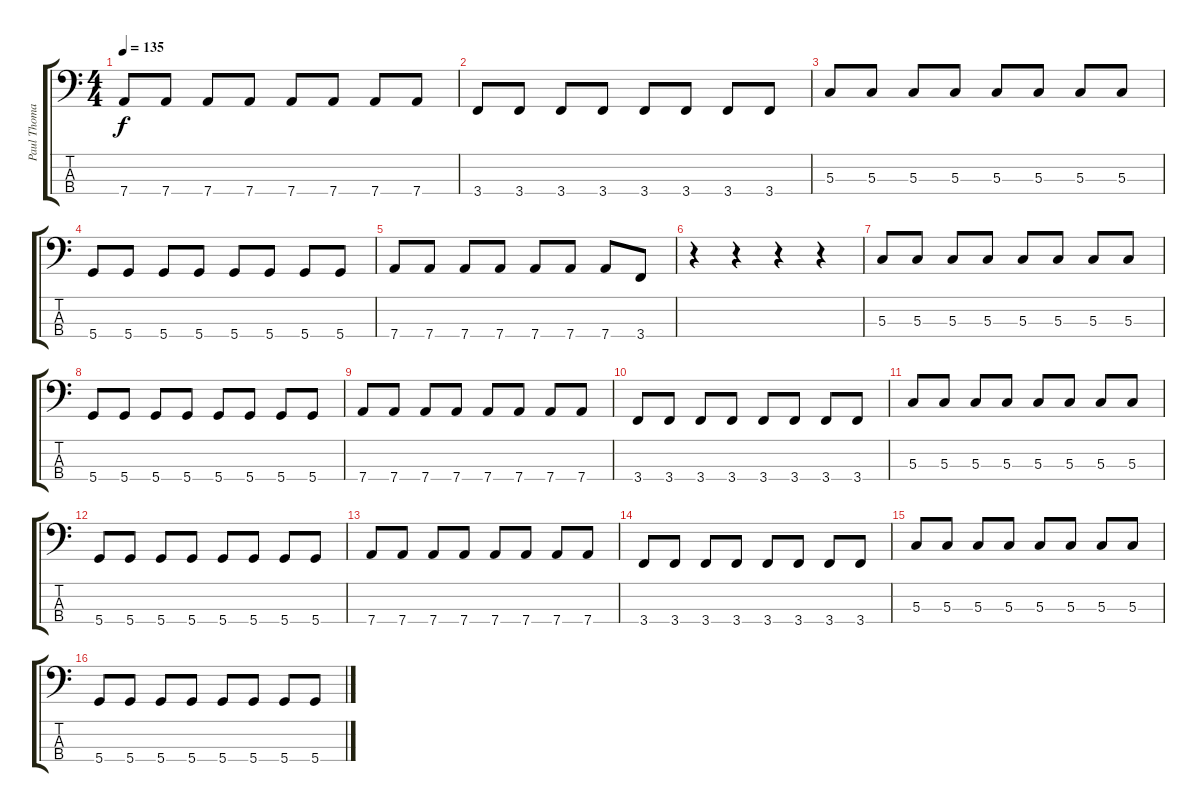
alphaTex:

\track ("Paul Thomas - Bass" "Paul Thoma") {instrument electricbassfinger}
\staff {score tabs}
\tuning (F2 C2 G1 D1) {hide}
\ts (4 4)
\tempo 135
\clef f4
\ks c
7.4.8{dy f} 7.4.8 7.4.8 7.4.8 7.4.8 7.4.8 7.4.8 7.4.8 |
3.4.8 3.4.8 3.4.8 3.4.8 3.4.8 3.4.8 3.4.8 3.4.8 |
5.3.8 5.3.8 5.3.8 5.3.8 5.3.8 5.3.8 5.3.8 5.3.8 |
5.4.8 5.4.8 5.4.8 5.4.8 5.4.8 5.4.8 5.4.8 5.4.8 |
7.4.8 7.4.8 7.4.8 7.4.8 7.4.8 7.4.8 7.4.8 3.4.8 |
r.4 r.4 r.4 r.4 |
5.3.8 5.3.8 5.3.8 5.3.8 5.3.8 5.3.8 5.3.8 5.3.8 |
5.4.8 5.4.8 5.4.8 5.4.8 5.4.8 5.4.8 5.4.8 5.4.8 |
7.4.8 7.4.8 7.4.8 7.4.8 7.4.8 7.4.8 7.4.8 7.4.8 |
3.4.8 3.4.8 3.4.8 3.4.8 3.4.8 3.4.8 3.4.8 3.4.8 |
5.3.8 5.3.8 5.3.8 5.3.8 5.3.8 5.3.8 5.3.8 5.3.8 |
5.4.8 5.4.8 5.4.8 5.4.8 5.4.8 5.4.8 5.4.8 5.4.8 |
7.4.8 7.4.8 7.4.8 7.4.8 7.4.8 7.4.8 7.4.8 7.4.8 |
3.4.8 3.4.8 3.4.8 3.4.8 3.4.8 3.4.8 3.4.8 3.4.8 |
5.3.8 5.3.8 5.3.8 5.3.8 5.3.8 5.3.8 5.3.8 5.3.8 |
5.4.8 5.4.8 5.4.8 5.4.8 5.4.8 5.4.8 5.4.8 5.4.8
